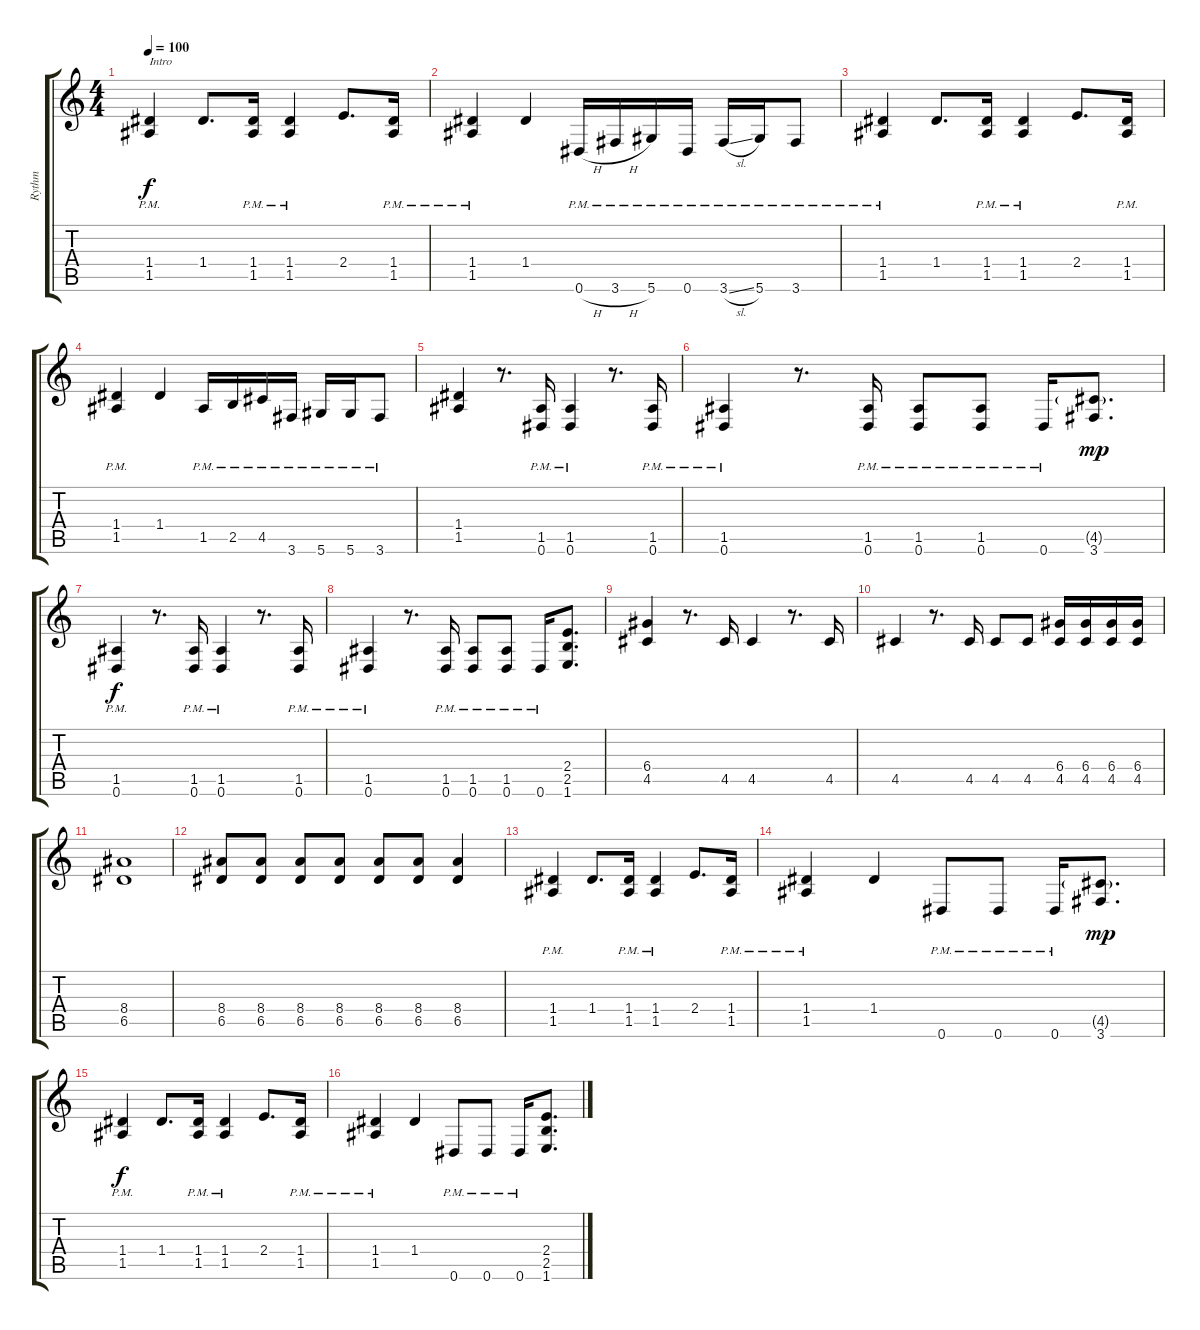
\track ("Rythm" "Rythm") {instrument overdrivenguitar}
\staff {score tabs}
\tuning (E4 B3 G3 D3 A2 Eb2) {hide}
\ts (4 4)
\tempo 100
\clef g2
\ks c
(1.4{pm} 1.5{pm}).4{txt "Intro" dy f} 1.4.8{d} (1.4{pm} 1.5{pm}).16 (1.4{pm} 1.5{pm}).4 2.4.8{d} (1.4{pm} 1.5{pm}).16 |
(1.4{pm} 1.5{pm}).4 1.4.4 0.6{h pm}.16 3.6{h pm}.16 5.6{pm}.16 0.6{pm}.16 3.6{sl pm}.16 5.6{pm}.16 3.6{pm}.8 |
(1.4{pm} 1.5{pm}).4 1.4.8{d} (1.4{pm} 1.5{pm}).16 (1.4{pm} 1.5{pm}).4 2.4.8{d} (1.4{pm} 1.5{pm}).16 |
(1.4{pm} 1.5{pm}).4 1.4.4 1.5{pm}.16 2.5{pm}.16 4.5{pm}.16 3.6{pm}.16 5.6{pm}.16 5.6{pm}.16 3.6{pm}.8 |
(1.4 1.5).4 r.8{d} (1.5{pm} 0.6{pm}).16 (1.5{pm} 0.6{pm}).4 r.8{d} (1.5{pm} 0.6{pm}).16 |
(1.5{pm} 0.6{pm}).4 r.8{d} (1.5{pm} 0.6{pm}).16 (1.5{pm} 0.6{pm}).8 (1.5{pm} 0.6{pm}).8 0.6{pm}.16 (4.5{g} 3.6).8{d dy mp} |
(1.5{pm} 0.6{pm}).4{dy f} r.8{d} (1.5{pm} 0.6{pm}).16 (1.5{pm} 0.6{pm}).4 r.8{d} (1.5{pm} 0.6{pm}).16 |
(1.5{pm} 0.6{pm}).4 r.8{d} (1.5{pm} 0.6{pm}).16 (1.5{pm} 0.6{pm}).8 (1.5{pm} 0.6{pm}).8 0.6{pm}.16 (2.4 2.5 1.6).8{d} |
(6.4 4.5).4 r.8{d} 4.5.16 4.5.4 r.8{d} 4.5.16 |
4.5.4 r.8{d} 4.5.16 4.5.8 4.5.8 (6.4 4.5).16 (6.4 4.5).16 (6.4 4.5).16 (6.4 4.5).16 |
(8.4 6.5).1 |
(8.4 6.5).8 (8.4 6.5).8 (8.4 6.5).8 (8.4 6.5).8 (8.4 6.5).8 (8.4 6.5).8 (8.4 6.5).4 |
(1.4{pm} 1.5{pm}).4 1.4.8{d} (1.4{pm} 1.5{pm}).16 (1.4{pm} 1.5{pm}).4 2.4.8{d} (1.4{pm} 1.5{pm}).16 |
(1.4{pm} 1.5{pm}).4 1.4.4 0.6{pm}.8 0.6{pm}.8 0.6{pm}.16 (4.5{g} 3.6).8{d dy mp} |
(1.4{pm} 1.5{pm}).4{dy f} 1.4.8{d} (1.4{pm} 1.5{pm}).16 (1.4{pm} 1.5{pm}).4 2.4.8{d} (1.4{pm} 1.5{pm}).16 |
(1.4{pm} 1.5{pm}).4 1.4.4 0.6{pm}.8 0.6{pm}.8 0.6{pm}.16 (2.4 2.5 1.6).8{d}
